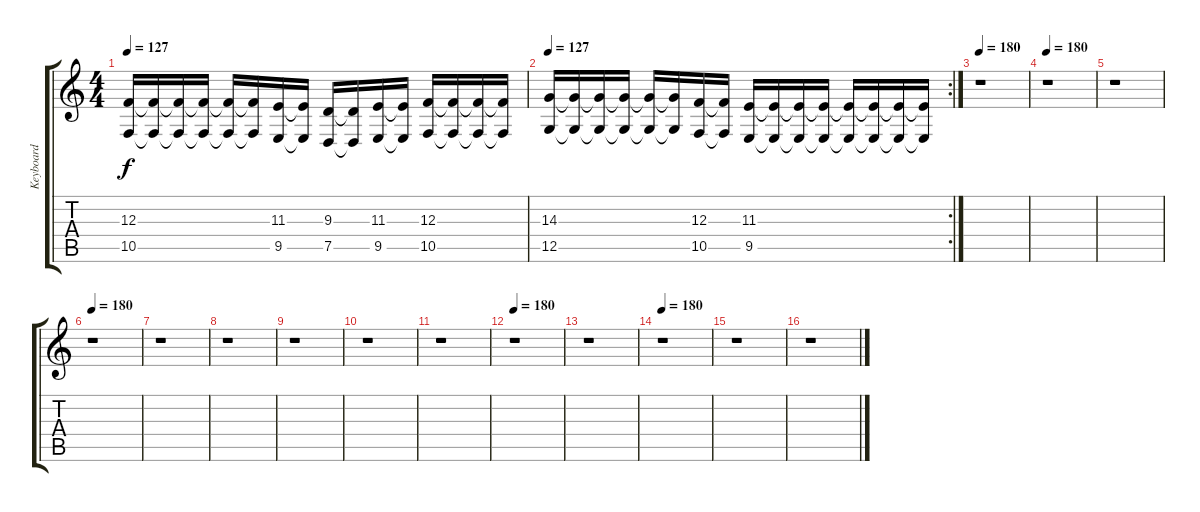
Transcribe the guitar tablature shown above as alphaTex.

\track ("Keyboard" "Keyboard") {instrument choiraahs}
\staff {score tabs}
\tuning (D4 A3 F3 C3 G2 D2) {hide}
\ts (4 4)
\tempo 127
\clef g2
\ks c
(12.3 10.5).16{dy f} (12.3{t} 10.5{t}).16 (12.3{t} 10.5{t}).16 (12.3{t} 10.5{t}).16 (12.3{t} 10.5{t}).16 (12.3{t} 10.5{t}).16 (11.3 9.5).16 (11.3{t} 9.5{t}).16 (9.3 7.5).16 (9.3{t} 7.5{t}).16 (11.3 9.5).16 (11.3{t} 9.5{t}).16 (12.3 10.5).16 (12.3{t} 10.5{t}).16 (12.3{t} 10.5{t}).16 (12.3{t} 10.5{t}).16 |
\rc 2
\tempo 127
(14.3 12.5).16 (14.3{t} 12.5{t}).16 (14.3{t} 12.5{t}).16 (14.3{t} 12.5{t}).16 (14.3{t} 12.5{t}).16 (14.3{t} 12.5{t}).16 (12.3 10.5).16 (12.3{t} 10.5{t}).16 (11.3 9.5).16 (11.3{t} 9.5{t}).16 (11.3{t} 9.5{t}).16 (11.3{t} 9.5{t}).16 (11.3{t} 9.5{t}).16 (11.3{t} 9.5{t}).16 (11.3{t} 9.5{t}).16 (11.3{t} 9.5{t}).16 |
\tempo 180
r.1 |
\tempo 180
r.1 |
r.1 |
\tempo 180
r.1 |
r.1 |
r.1 |
r.1 |
r.1 |
r.1 |
\tempo 180
r.1 |
r.1 |
\tempo 180
r.1 |
r.1 |
r.1
